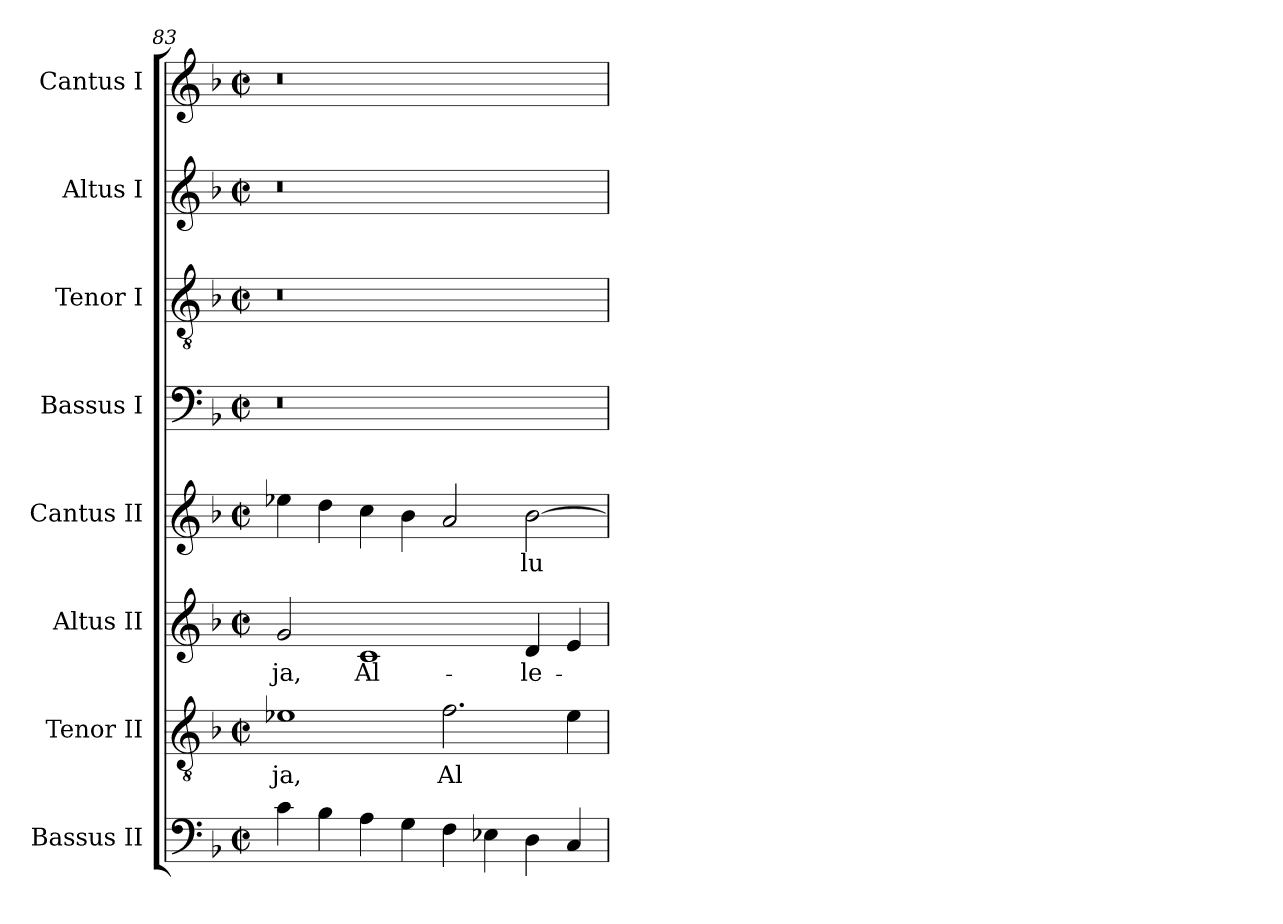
**kern	**kern	**text	**kern	**text	**kern	**text	**kern	**kern	**kern	**kern
*part8	*part7	*part7	*part6	*part6	*part5	*part5	*part4	*part3	*part2	*part1
*staff8	*staff7	*staff7	*staff6	*staff6	*staff5	*staff5	*staff4	*staff3	*staff2	*staff1
*I"Bassus II	*I"Tenor II	*	*I"Altus II	*	*I"Cantus II	*	*I"Bassus I	*I"Tenor I	*I"Altus I	*I"Cantus I
*clefF4	*clefGv2	*	*clefG2	*	*clefG2	*	*clefF4	*clefGv2	*clefG2	*clefG2
*k[b-]	*k[b-]	*	*k[b-]	*	*k[b-]	*	*k[b-]	*k[b-]	*k[b-]	*k[b-]
*F:	*F:	*	*F:	*	*F:	*	*F:	*F:	*F:	*F:
*M2/2	*M2/2	*	*M2/2	*	*M2/2	*	*M2/2	*M2/2	*M2/2	*M2/2
*met(c|)	*met(c|)	*	*met(c|)	*	*met(c|)	*	*met(c|)	*met(c|)	*met(c|)	*met(c|)
=83	=83	=83	=83	=83	=83	=83	=83	=83	=83	=83
!	!	!LO:LY:b:cj	!	!LO:LY:b:cj	!	!	!	!	!	!
4c\	1e-	ja,	2g/	-ja,	4ee-X\	.	0r	0r	0r	0r
4B-\	.	.	.	.	4dd\	.	.	.	.	.
!	!	!	!	!LO:LY:b:cj	!	!	!	!	!	!
4A\	.	.	1c	Al-	4cc\	.	.	.	.	.
4G\	.	.	.	.	4b-\	.	.	.	.	.
!	!	!LO:LY:b:cj	!	!	!	!	!	!	!	!
4F\	2.f\	Al	.	.	2a/	.	.	.	.	.
4E-\	.	.	.	.	.	.	.	.	.	.
!	!	!	!	!LO:LY:b:cj	!	!LO:LY:b:cj	!	!	!	!
4D\	.	.	4d/	-le-	[>2b-\	lu	.	.	.	.
4C/	4e-\	.	4e/	.	.	.	.	.	.	.
=	=	=	=	=	=	=	=	=	=	=
*-	*-	*-	*-	*-	*-	*-	*-	*-	*-	*-
